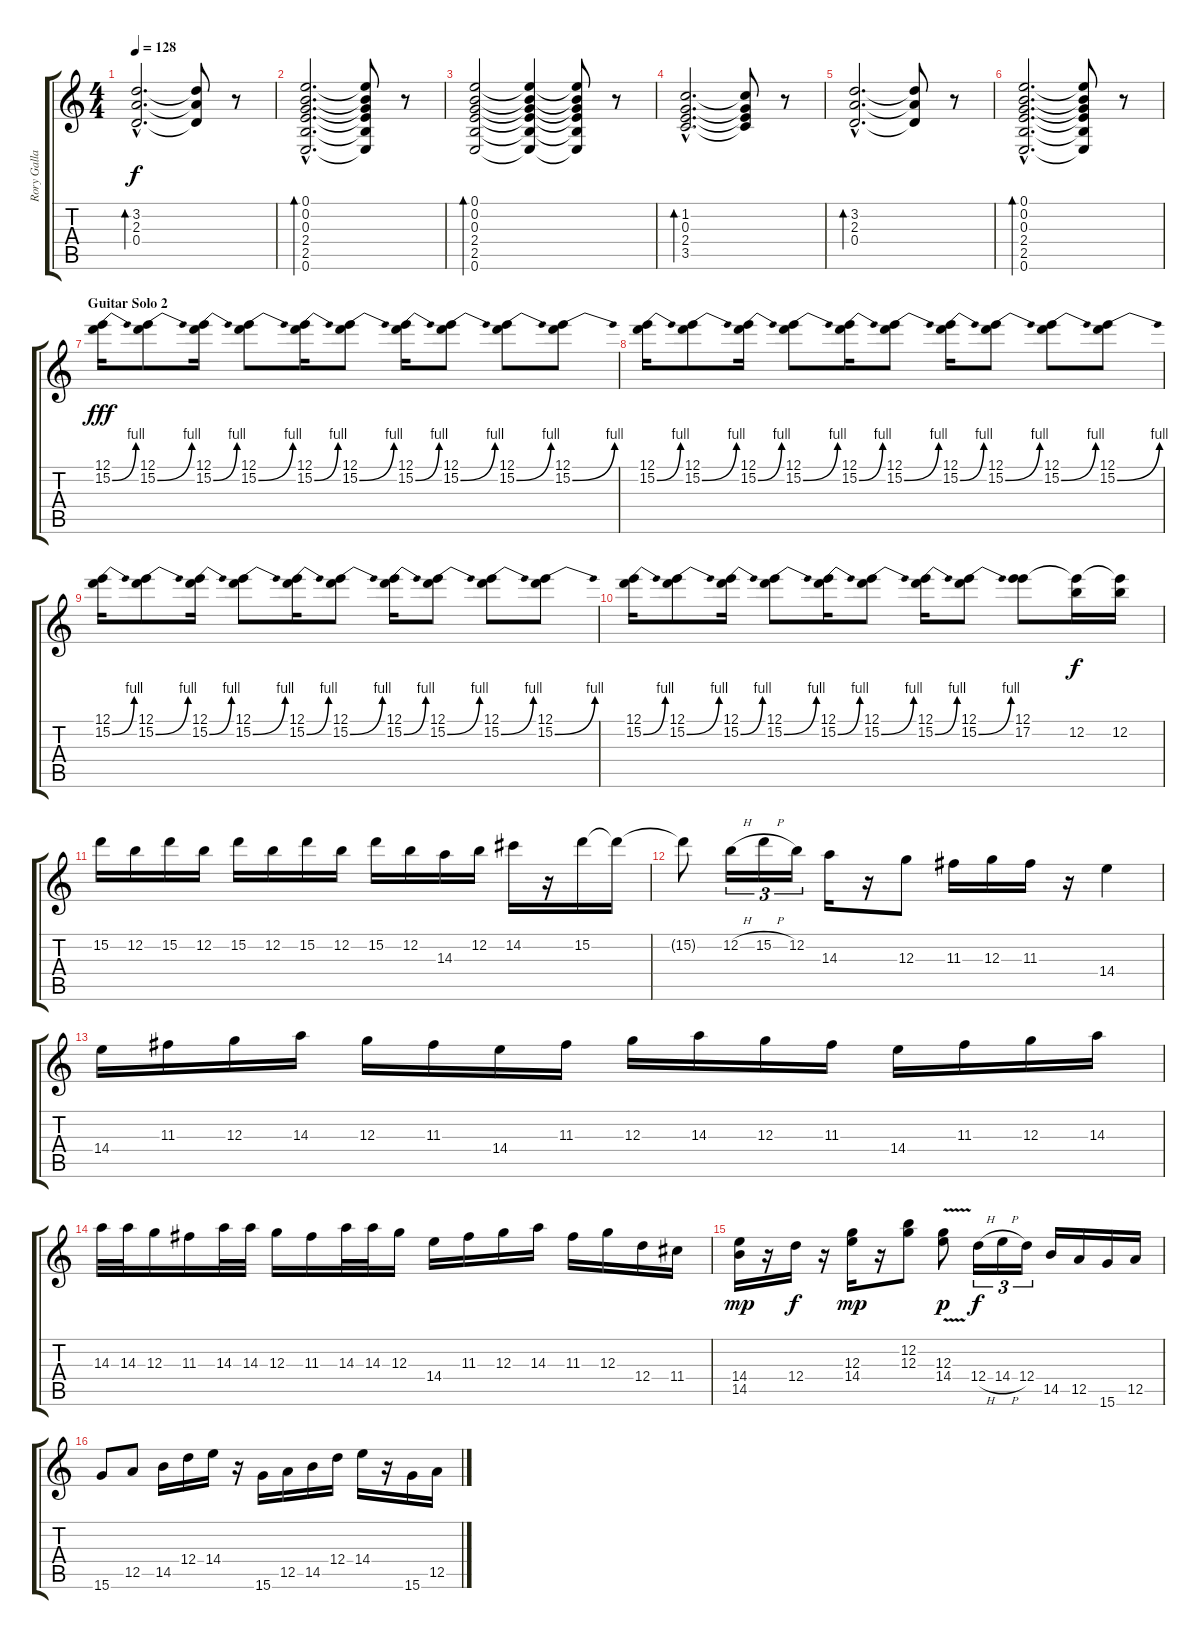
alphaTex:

\track ("Rory Gallagher" "Rory Galla") {instrument overdrivenguitar}
\staff {score tabs}
\tuning (E4 B3 G3 D3 A2 E2) {hide}
\ts (4 4)
\tempo 128
\clef g2
\ks c
(3.2{hac} 2.3{hac} 0.4{hac}).2{d bd 60 dy f} (3.2{t} 2.3{t} 0.4{t}).8 r.8 |
(0.1{hac} 0.2{hac} 0.3{hac} 2.4{hac} 2.5{hac} 0.6{hac}).2{d bd 60} (0.1{t} 0.2{t} 0.3{t} 2.4{t} 2.5{t} 0.6{t}).8 r.8 |
(0.1 0.2 0.3 2.4 2.5 0.6).2{bd 120} (0.1{t} 0.2{t} 0.3{t} 2.4{t} 2.5{t} 0.6{t}).4 (0.1{t} 0.2{t} 0.3{t} 2.4{t} 2.5{t} 0.6{t}).8 r.8 |
(1.2{hac} 0.3{hac} 2.4{hac} 3.5{hac}).2{d bd 60} (1.2{t} 0.3{t} 2.4{t} 3.5{t}).8 r.8 |
(3.2{hac} 2.3{hac} 0.4{hac}).2{d bd 60} (3.2{t} 2.3{t} 0.4{t}).8 r.8 |
(0.1{hac} 0.2{hac} 0.3{hac} 2.4{hac} 2.5{hac} 0.6{hac}).2{d bd 60} (0.1{t} 0.2{t} 0.3{t} 2.4{t} 2.5{t} 0.6{t}).8 r.8 |
\section ("" "Guitar Solo 2")
(12.1 15.2{be (bend 0 0 60 4)}).16{dy fff} (12.1 15.2{be (bend 0 0 60 4)}).8 (12.1 15.2{be (bend 0 0 60 4)}).16 (12.1 15.2{be (bend 0 0 60 4)}).8 (12.1 15.2{be (bend 0 0 60 4)}).16 (12.1 15.2{be (bend 0 0 60 4)}).8 (12.1 15.2{be (bend 0 0 60 4)}).16 (12.1 15.2{be (bend 0 0 60 4)}).8 (12.1 15.2{be (bend 0 0 60 4)}).8 (12.1 15.2{be (bend 0 0 60 4)}).8 |
(12.1 15.2{be (bend 0 0 60 4)}).16 (12.1 15.2{be (bend 0 0 60 4)}).8 (12.1 15.2{be (bend 0 0 60 4)}).16 (12.1 15.2{be (bend 0 0 60 4)}).8 (12.1 15.2{be (bend 0 0 60 4)}).16 (12.1 15.2{be (bend 0 0 60 4)}).8 (12.1 15.2{be (bend 0 0 60 4)}).16 (12.1 15.2{be (bend 0 0 60 4)}).8 (12.1 15.2{be (bend 0 0 60 4)}).8 (12.1 15.2{be (bend 0 0 60 4)}).8 |
(12.1 15.2{be (bend 0 0 60 4)}).16 (12.1 15.2{be (bend 0 0 60 4)}).8 (12.1 15.2{be (bend 0 0 60 4)}).16 (12.1 15.2{be (bend 0 0 60 4)}).8 (12.1 15.2{be (bend 0 0 60 4)}).16 (12.1 15.2{be (bend 0 0 60 4)}).8 (12.1 15.2{be (bend 0 0 60 4)}).16 (12.1 15.2{be (bend 0 0 60 4)}).8 (12.1 15.2{be (bend 0 0 60 4)}).8 (12.1 15.2{be (bend 0 0 60 4)}).8 |
(12.1 15.2{be (bend 0 0 60 4)}).16 (12.1 15.2{be (bend 0 0 60 4)}).8 (12.1 15.2{be (bend 0 0 60 4)}).16 (12.1 15.2{be (bend 0 0 60 4)}).8 (12.1 15.2{be (bend 0 0 60 4)}).16 (12.1 15.2{be (bend 0 0 60 4)}).8 (12.1 15.2{be (bend 0 0 60 4)}).16 (12.1 15.2{be (bend 0 0 60 4)}).8 (12.1 17.2).8 (12.1{t} 12.2).16{dy f} (12.1{t} 12.2).16 |
15.2.16 12.2.16 15.2.16 12.2.16 15.2.16 12.2.16 15.2.16 12.2.16 15.2.16 12.2.16 14.3.16 12.2.16 14.2.16 r.16 15.2.16 15.2{t}.16 |
15.2{t}.8 12.2{h}.16{tu (3 2)} 15.2{h}.16{tu (3 2)} 12.2.16{tu (3 2)} 14.3.16 r.16 12.3.8 11.3.16 12.3.16 11.3.16 r.16 14.4.4 |
14.4.16 11.3.16 12.3.16 14.3.16 12.3.16 11.3.16 14.4.16 11.3.16 12.3.16 14.3.16 12.3.16 11.3.16 14.4.16 11.3.16 12.3.16 14.3.16 |
14.3.32 14.3.32 12.3.16 11.3.16 14.3.32 14.3.32 12.3.16 11.3.16 14.3.32 14.3.32 12.3.16 14.4.16 11.3.16 12.3.16 14.3.16 11.3.16 12.3.16 12.4.16 11.4.16 |
(14.4 14.5).16{dy mp} r.16 12.4.16{dy f} r.16 (12.3 14.4).16{dy mp} r.16 (12.2 12.3).8 (12.3 14.4{v}).8{dy p} 12.4{h}.16{tu (3 2) dy f} 14.4{h}.16{tu (3 2)} 12.4.16{tu (3 2)} 14.5.16 12.5.16 15.6.16 12.5.16 |
15.6.8 12.5.8 14.5.16 12.4.16 14.4.16 r.16 15.6.16 12.5.16 14.5.16 12.4.16 14.4.16 r.16 15.6.16 12.5.16
